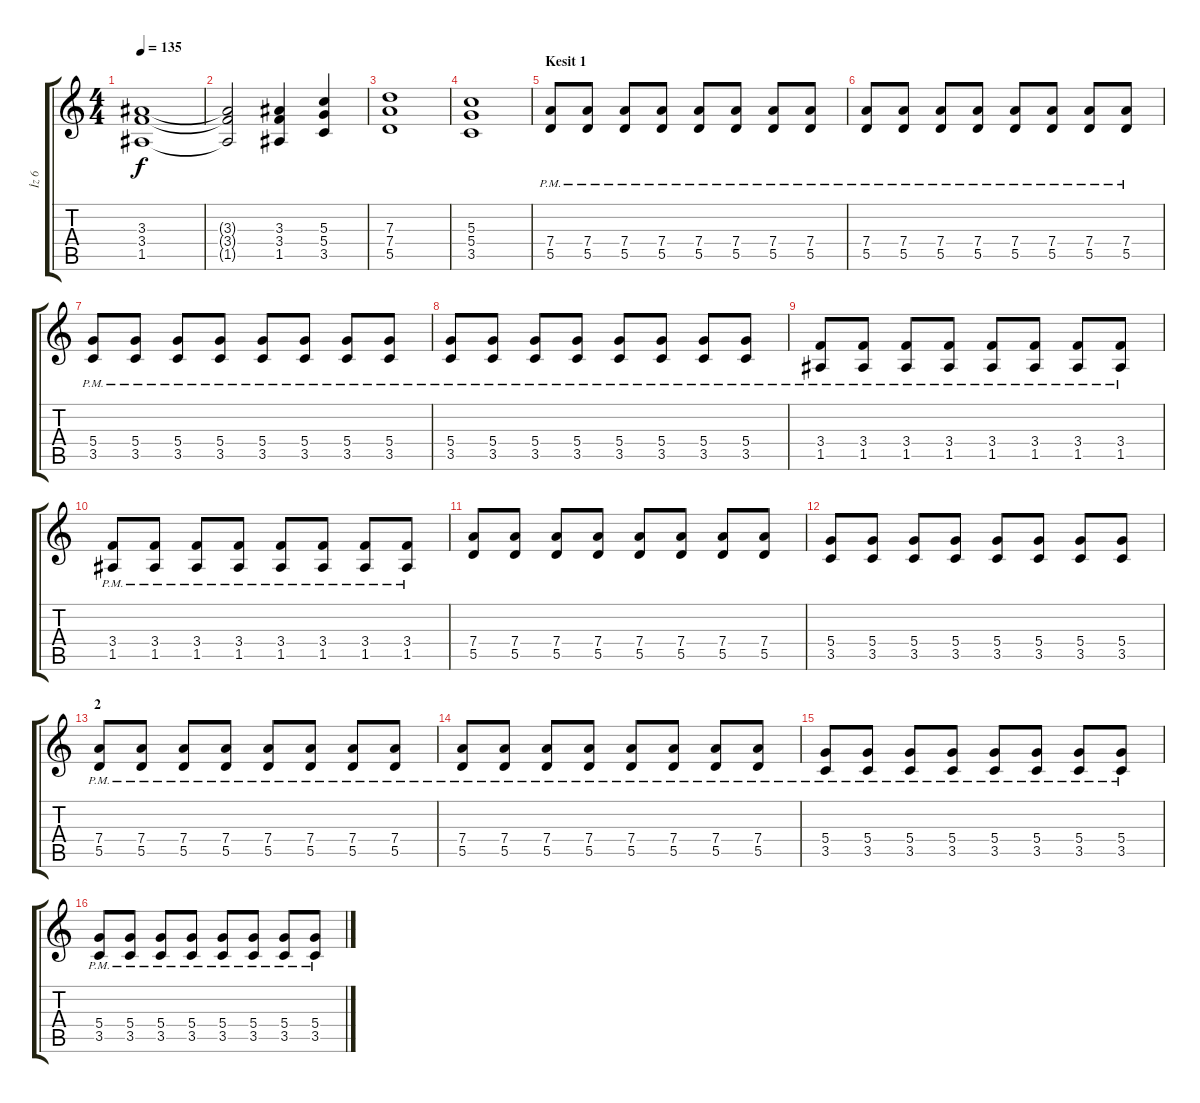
\track ("İz 6" "İz 6") {instrument distortionguitar}
\staff {score tabs}
\tuning (E4 B3 G3 D3 A2 E2) {hide}
\ts (4 4)
\tempo 135
\clef g2
\ks c
(3.3 3.4 1.5).1{dy f} |
(3.3{t} 3.4{t} 1.5{t}).2 (3.3 3.4 1.5).4 (5.3 5.4 3.5).4 |
(7.3 7.4 5.5).1 |
(5.3 5.4 3.5).1 |
\section ("" "Kesit 1")
(7.4{pm} 5.5{pm}).8 (7.4{pm} 5.5{pm}).8 (7.4{pm} 5.5{pm}).8 (7.4{pm} 5.5{pm}).8 (7.4{pm} 5.5{pm}).8 (7.4{pm} 5.5{pm}).8 (7.4{pm} 5.5{pm}).8 (7.4{pm} 5.5{pm}).8 |
(7.4{pm} 5.5{pm}).8 (7.4{pm} 5.5{pm}).8 (7.4{pm} 5.5{pm}).8 (7.4{pm} 5.5{pm}).8 (7.4{pm} 5.5{pm}).8 (7.4{pm} 5.5{pm}).8 (7.4{pm} 5.5{pm}).8 (7.4{pm} 5.5{pm}).8 |
(5.4{pm} 3.5{pm}).8 (5.4{pm} 3.5{pm}).8 (5.4{pm} 3.5{pm}).8 (5.4{pm} 3.5{pm}).8 (5.4{pm} 3.5{pm}).8 (5.4{pm} 3.5{pm}).8 (5.4{pm} 3.5{pm}).8 (5.4{pm} 3.5{pm}).8 |
(5.4{pm} 3.5{pm}).8 (5.4{pm} 3.5{pm}).8 (5.4{pm} 3.5{pm}).8 (5.4{pm} 3.5{pm}).8 (5.4{pm} 3.5{pm}).8 (5.4{pm} 3.5{pm}).8 (5.4{pm} 3.5{pm}).8 (5.4{pm} 3.5{pm}).8 |
(3.4{pm} 1.5{pm}).8 (3.4{pm} 1.5{pm}).8 (3.4{pm} 1.5{pm}).8 (3.4{pm} 1.5{pm}).8 (3.4{pm} 1.5{pm}).8 (3.4{pm} 1.5{pm}).8 (3.4{pm} 1.5{pm}).8 (3.4{pm} 1.5{pm}).8 |
(3.4{pm} 1.5{pm}).8 (3.4{pm} 1.5{pm}).8 (3.4{pm} 1.5{pm}).8 (3.4{pm} 1.5{pm}).8 (3.4{pm} 1.5{pm}).8 (3.4{pm} 1.5{pm}).8 (3.4{pm} 1.5{pm}).8 (3.4{pm} 1.5{pm}).8 |
(7.4 5.5).8 (7.4 5.5).8 (7.4 5.5).8 (7.4 5.5).8 (7.4 5.5).8 (7.4 5.5).8 (7.4 5.5).8 (7.4 5.5).8 |
(5.4 3.5).8 (5.4 3.5).8 (5.4 3.5).8 (5.4 3.5).8 (5.4 3.5).8 (5.4 3.5).8 (5.4 3.5).8 (5.4 3.5).8 |
\section ("" "2")
(7.4{pm} 5.5{pm}).8 (7.4{pm} 5.5{pm}).8 (7.4{pm} 5.5{pm}).8 (7.4{pm} 5.5{pm}).8 (7.4{pm} 5.5{pm}).8 (7.4{pm} 5.5{pm}).8 (7.4{pm} 5.5{pm}).8 (7.4{pm} 5.5{pm}).8 |
(7.4{pm} 5.5{pm}).8 (7.4{pm} 5.5{pm}).8 (7.4{pm} 5.5{pm}).8 (7.4{pm} 5.5{pm}).8 (7.4{pm} 5.5{pm}).8 (7.4{pm} 5.5{pm}).8 (7.4{pm} 5.5{pm}).8 (7.4{pm} 5.5{pm}).8 |
(5.4{pm} 3.5{pm}).8 (5.4{pm} 3.5{pm}).8 (5.4{pm} 3.5{pm}).8 (5.4{pm} 3.5{pm}).8 (5.4{pm} 3.5{pm}).8 (5.4{pm} 3.5{pm}).8 (5.4{pm} 3.5{pm}).8 (5.4{pm} 3.5{pm}).8 |
(5.4{pm} 3.5{pm}).8 (5.4{pm} 3.5{pm}).8 (5.4{pm} 3.5{pm}).8 (5.4{pm} 3.5{pm}).8 (5.4{pm} 3.5{pm}).8 (5.4{pm} 3.5{pm}).8 (5.4{pm} 3.5{pm}).8 (5.4{pm} 3.5{pm}).8
